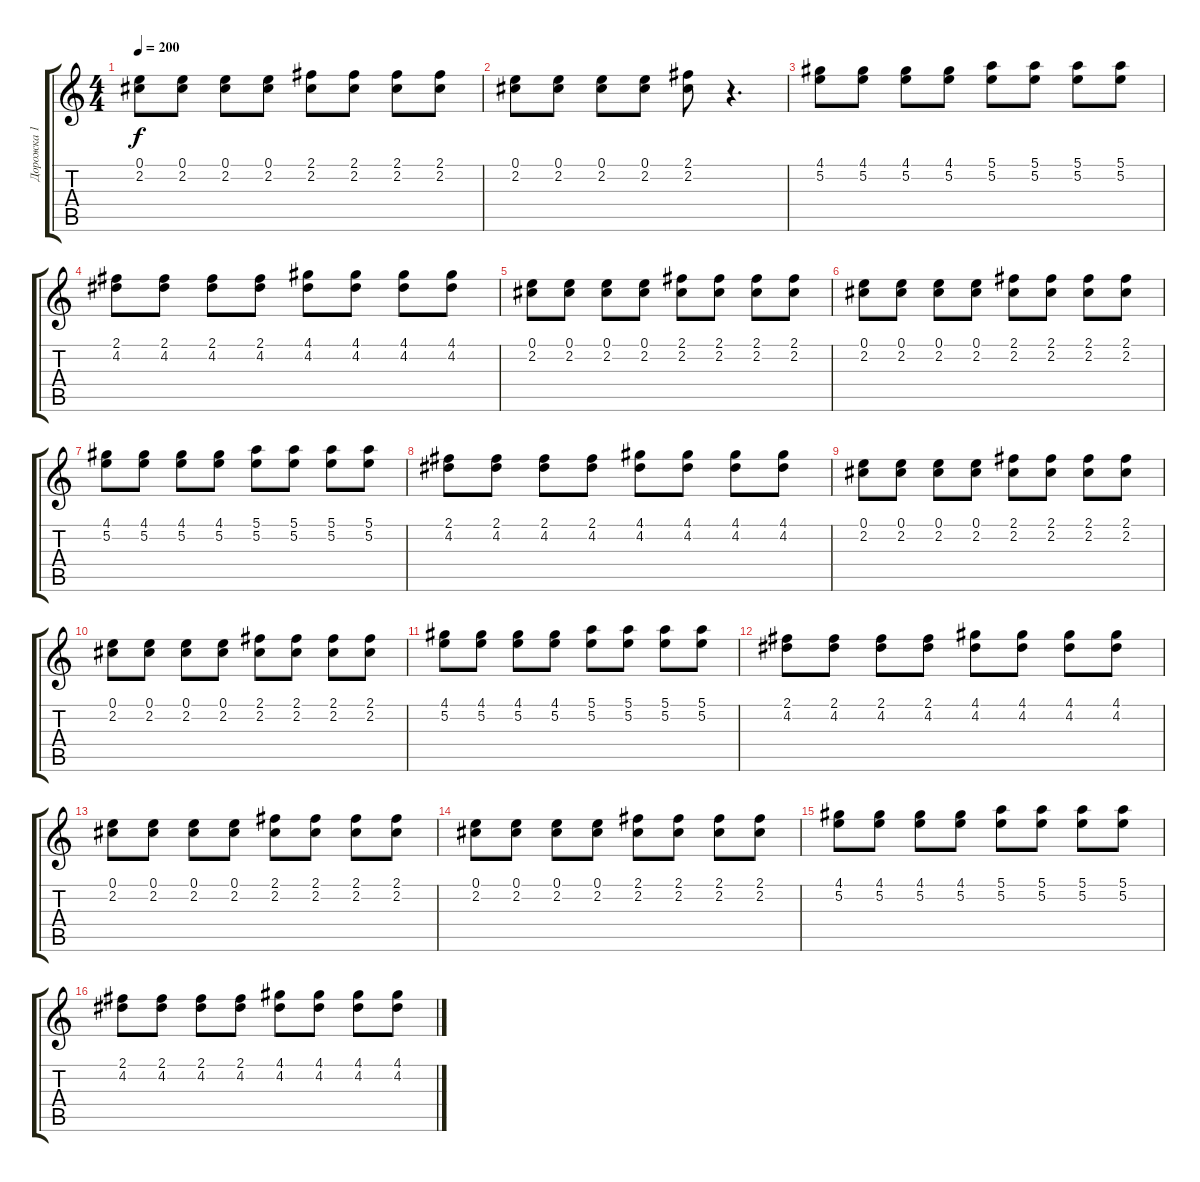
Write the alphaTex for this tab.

\track ("Дорожка 1" "Дорожка 1") {instrument distortionguitar}
\staff {score tabs}
\tuning (E4 B3 G3 D3 A2 E2) {hide}
\ts (4 4)
\tempo 200
\clef g2
\ks c
(0.1 2.2).8{dy f} (0.1 2.2).8 (0.1 2.2).8 (0.1 2.2).8 (2.1 2.2).8 (2.1 2.2).8 (2.1 2.2).8 (2.1 2.2).8 |
(0.1 2.2).8 (0.1 2.2).8 (0.1 2.2).8 (0.1 2.2).8 (2.1 2.2).8 r.4{d} |
(4.1 5.2).8 (4.1 5.2).8 (4.1 5.2).8 (4.1 5.2).8 (5.1 5.2).8 (5.1 5.2).8 (5.1 5.2).8 (5.1 5.2).8 |
(2.1 4.2).8 (2.1 4.2).8 (2.1 4.2).8 (2.1 4.2).8 (4.1 4.2).8 (4.1 4.2).8 (4.1 4.2).8 (4.1 4.2).8 |
(0.1 2.2).8 (0.1 2.2).8 (0.1 2.2).8 (0.1 2.2).8 (2.1 2.2).8 (2.1 2.2).8 (2.1 2.2).8 (2.1 2.2).8 |
(0.1 2.2).8 (0.1 2.2).8 (0.1 2.2).8 (0.1 2.2).8 (2.1 2.2).8 (2.1 2.2).8 (2.1 2.2).8 (2.1 2.2).8 |
(4.1 5.2).8 (4.1 5.2).8 (4.1 5.2).8 (4.1 5.2).8 (5.1 5.2).8 (5.1 5.2).8 (5.1 5.2).8 (5.1 5.2).8 |
(2.1 4.2).8 (2.1 4.2).8 (2.1 4.2).8 (2.1 4.2).8 (4.1 4.2).8 (4.1 4.2).8 (4.1 4.2).8 (4.1 4.2).8 |
(0.1 2.2).8 (0.1 2.2).8 (0.1 2.2).8 (0.1 2.2).8 (2.1 2.2).8 (2.1 2.2).8 (2.1 2.2).8 (2.1 2.2).8 |
(0.1 2.2).8 (0.1 2.2).8 (0.1 2.2).8 (0.1 2.2).8 (2.1 2.2).8 (2.1 2.2).8 (2.1 2.2).8 (2.1 2.2).8 |
(4.1 5.2).8 (4.1 5.2).8 (4.1 5.2).8 (4.1 5.2).8 (5.1 5.2).8 (5.1 5.2).8 (5.1 5.2).8 (5.1 5.2).8 |
(2.1 4.2).8 (2.1 4.2).8 (2.1 4.2).8 (2.1 4.2).8 (4.1 4.2).8 (4.1 4.2).8 (4.1 4.2).8 (4.1 4.2).8 |
(0.1 2.2).8 (0.1 2.2).8 (0.1 2.2).8 (0.1 2.2).8 (2.1 2.2).8 (2.1 2.2).8 (2.1 2.2).8 (2.1 2.2).8 |
(0.1 2.2).8 (0.1 2.2).8 (0.1 2.2).8 (0.1 2.2).8 (2.1 2.2).8 (2.1 2.2).8 (2.1 2.2).8 (2.1 2.2).8 |
(4.1 5.2).8 (4.1 5.2).8 (4.1 5.2).8 (4.1 5.2).8 (5.1 5.2).8 (5.1 5.2).8 (5.1 5.2).8 (5.1 5.2).8 |
(2.1 4.2).8 (2.1 4.2).8 (2.1 4.2).8 (2.1 4.2).8 (4.1 4.2).8 (4.1 4.2).8 (4.1 4.2).8 (4.1 4.2).8
